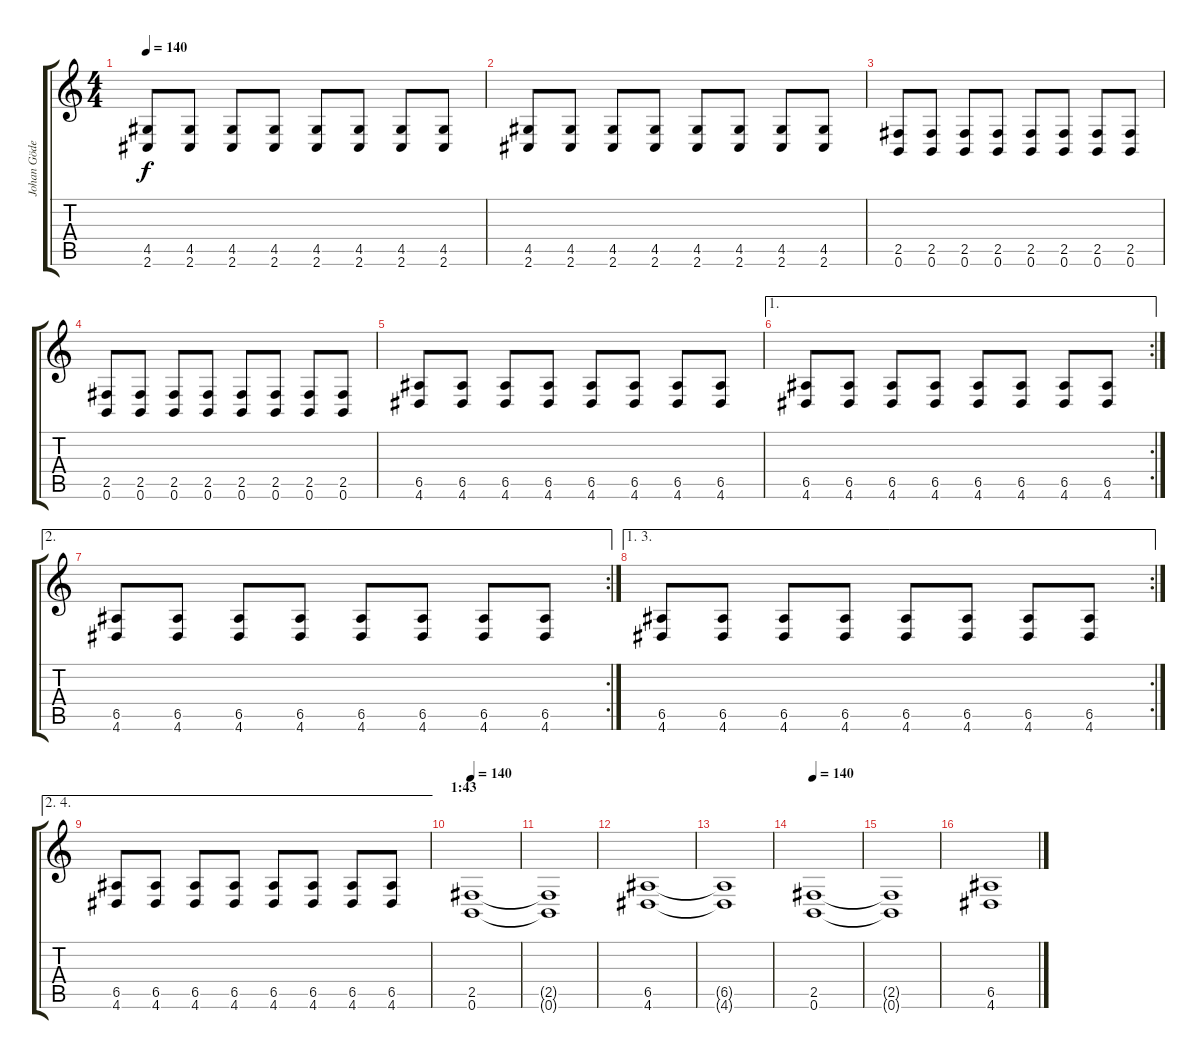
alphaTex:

\track ("Johan Göderberg" "Johan Göde") {instrument distortionguitar}
\staff {score tabs}
\tuning (B3 Gb3 D3 A2 E2 B1) {hide}
\ts (4 4)
\tempo 140
\clef g2
\ks c
(4.5 2.6).8{dy f} (4.5 2.6).8 (4.5 2.6).8 (4.5 2.6).8 (4.5 2.6).8 (4.5 2.6).8 (4.5 2.6).8 (4.5 2.6).8 |
(4.5 2.6).8 (4.5 2.6).8 (4.5 2.6).8 (4.5 2.6).8 (4.5 2.6).8 (4.5 2.6).8 (4.5 2.6).8 (4.5 2.6).8 |
(2.5 0.6).8 (2.5 0.6).8 (2.5 0.6).8 (2.5 0.6).8 (2.5 0.6).8 (2.5 0.6).8 (2.5 0.6).8 (2.5 0.6).8 |
(2.5 0.6).8 (2.5 0.6).8 (2.5 0.6).8 (2.5 0.6).8 (2.5 0.6).8 (2.5 0.6).8 (2.5 0.6).8 (2.5 0.6).8 |
(6.5 4.6).8 (6.5 4.6).8 (6.5 4.6).8 (6.5 4.6).8 (6.5 4.6).8 (6.5 4.6).8 (6.5 4.6).8 (6.5 4.6).8 |
\ae 1
\rc 2
(6.5 4.6).8 (6.5 4.6).8 (6.5 4.6).8 (6.5 4.6).8 (6.5 4.6).8 (6.5 4.6).8 (6.5 4.6).8 (6.5 4.6).8 |
\ae 2
\rc 2
(6.5 4.6).8 (6.5 4.6).8 (6.5 4.6).8 (6.5 4.6).8 (6.5 4.6).8 (6.5 4.6).8 (6.5 4.6).8 (6.5 4.6).8 |
\ae (1 3)
\rc 2
(6.5 4.6).8 (6.5 4.6).8 (6.5 4.6).8 (6.5 4.6).8 (6.5 4.6).8 (6.5 4.6).8 (6.5 4.6).8 (6.5 4.6).8 |
\ae (2 4)
(6.5 4.6).8 (6.5 4.6).8 (6.5 4.6).8 (6.5 4.6).8 (6.5 4.6).8 (6.5 4.6).8 (6.5 4.6).8 (6.5 4.6).8 |
\section ("" "1:43")
\tempo 140
(2.5 0.6).1 |
(2.5{t} 0.6{t}).1 |
(6.5 4.6).1 |
(6.5{t} 4.6{t}).1 |
\tempo 140
(2.5 0.6).1 |
(2.5{t} 0.6{t}).1 |
(6.5 4.6).1
